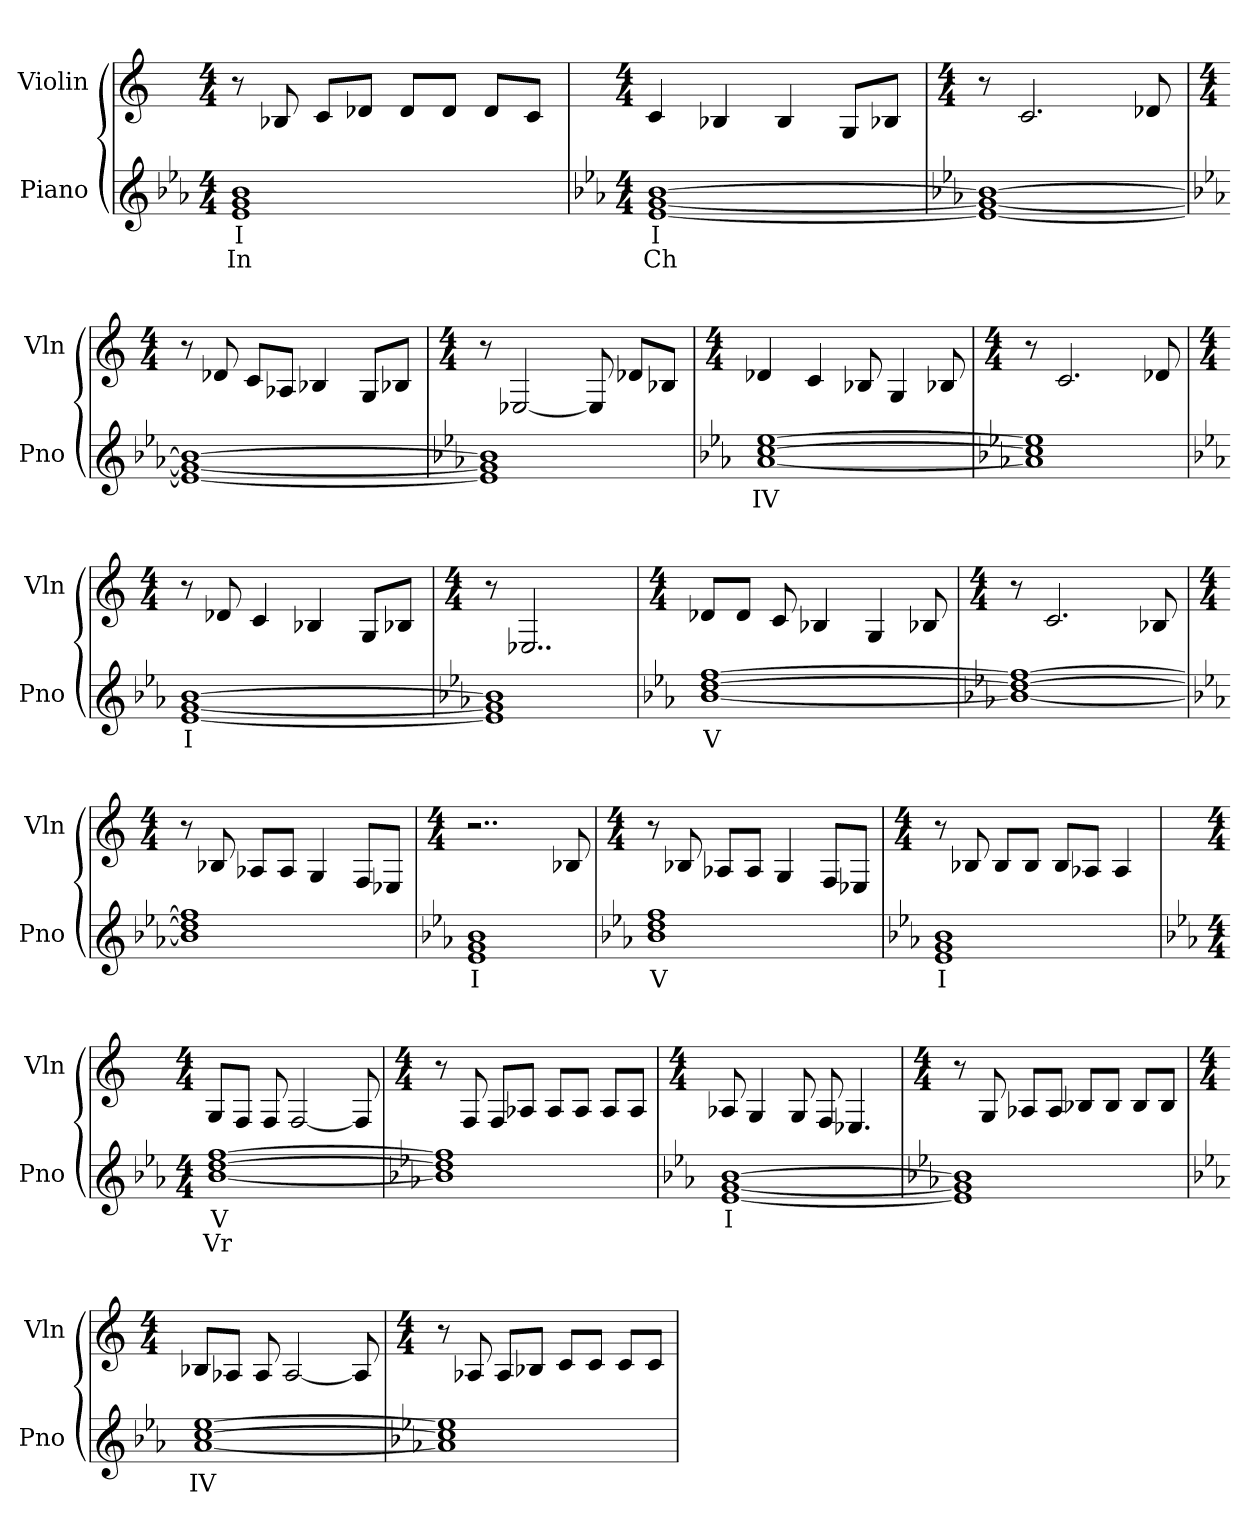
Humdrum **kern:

**kern	**text	**text	**kern
*part2	*part2	*part2	*part1
*staff2	*staff2	*staff2	*staff1
*I"Piano	*	*	*I"Violin
*I'Pno	*	*	*I'Vln
*k[b-e-a-]	*	*	*
*E-:	*	*	*
*M4/4	*	*	*M4/4
=	=	=	=
1e- 1g 1b-	I	In	8r
.	.	.	8B-X
.	.	.	8cL
.	.	.	8d-XJ
.	.	.	8d-L
.	.	.	8d-J
.	.	.	8d-L
.	.	.	8cJ
=	=	=	=
*k[b-e-a-]	*	*	*
*E-:	*	*	*
*M4/4	*	*	*M4/4
[1e- [1g [1b-	I	Ch	4c
.	.	.	4B-X
.	.	.	4B-
.	.	.	8GL
.	.	.	8B-XJ
=	=	=	=
*k[b-e-a-]	*	*	*
*E-:	*	*	*
*	*	*	*M4/4
1e-_ 1g_ 1b-_	.	.	8r
.	.	.	2.c
.	.	.	8d-X
=	=	=	=
*k[b-e-a-]	*	*	*
*E-:	*	*	*
*	*	*	*M4/4
1e-_ 1g_ 1b-_	.	.	8r
.	.	.	8d-X
.	.	.	8cL
.	.	.	8A-XJ
.	.	.	4B-X
.	.	.	8GL
.	.	.	8B-XJ
=	=	=	=
*k[b-e-a-]	*	*	*
*E-:	*	*	*
*	*	*	*M4/4
1e-] 1g] 1b-]	.	.	8r
.	.	.	[2E-X
.	.	.	8E-]
.	.	.	8d-XL
.	.	.	8B-XJ
=	=	=	=
*k[b-e-a-]	*	*	*
*E-:	*	*	*
*	*	*	*M4/4
[1a- [1cc [1ee-	IV	.	4d-X
.	.	.	4c
.	.	.	8B-X
.	.	.	4G
.	.	.	8B-X
=	=	=	=
*k[b-e-a-]	*	*	*
*E-:	*	*	*
*	*	*	*M4/4
1a-] 1cc] 1ee-]	.	.	8r
.	.	.	2.c
.	.	.	8d-X
=	=	=	=
*k[b-e-a-]	*	*	*
*E-:	*	*	*
*	*	*	*M4/4
[1e- [1g [1b-	I	.	8r
.	.	.	8d-X
.	.	.	4c
.	.	.	4B-X
.	.	.	8GL
.	.	.	8B-XJ
=	=	=	=
*k[b-e-a-]	*	*	*
*E-:	*	*	*
*	*	*	*M4/4
1e-] 1g] 1b-]	.	.	8r
.	.	.	2..E-X
=	=	=	=
*k[b-e-a-]	*	*	*
*E-:	*	*	*
*	*	*	*M4/4
[1b- [1dd [1ff	V	.	8d-XL
.	.	.	8d-J
.	.	.	8c
.	.	.	4B-X
.	.	.	4G
.	.	.	8B-X
=	=	=	=
*k[b-e-a-]	*	*	*
*E-:	*	*	*
*	*	*	*M4/4
1b-_ 1dd_ 1ff_	.	.	8r
.	.	.	2.c
.	.	.	8B-X
=	=	=	=
*k[b-e-a-]	*	*	*
*E-:	*	*	*
*	*	*	*M4/4
1b-] 1dd] 1ff]	.	.	8r
.	.	.	8B-X
.	.	.	8A-XL
.	.	.	8A-J
.	.	.	4G
.	.	.	8FL
.	.	.	8E-XJ
=	=	=	=
*k[b-e-a-]	*	*	*
*E-:	*	*	*
*	*	*	*M4/4
1e- 1g 1b-	I	.	2..r
.	.	.	8B-X
=	=	=	=
*k[b-e-a-]	*	*	*
*E-:	*	*	*
*	*	*	*M4/4
1b- 1dd 1ff	V	.	8r
.	.	.	8B-X
.	.	.	8A-XL
.	.	.	8A-J
.	.	.	4G
.	.	.	8FL
.	.	.	8E-XJ
=	=	=	=
*k[b-e-a-]	*	*	*
*E-:	*	*	*
*	*	*	*M4/4
1e- 1g 1b-	I	.	8r
.	.	.	8B-X
.	.	.	8B-L
.	.	.	8B-J
.	.	.	8B-L
.	.	.	8A-XJ
.	.	.	4A-
=	=	=	=
*k[b-e-a-]	*	*	*
*E-:	*	*	*
*M4/4	*	*	*M4/4
[1b- [1dd [1ff	V	Vr	8GL
.	.	.	8FJ
.	.	.	8F
.	.	.	[2F
.	.	.	8F]
=	=	=	=
*k[b-e-a-]	*	*	*
*E-:	*	*	*
*	*	*	*M4/4
1b-] 1dd] 1ff]	.	.	8r
.	.	.	8F
.	.	.	8FL
.	.	.	8A-XJ
.	.	.	8A-L
.	.	.	8A-J
.	.	.	8A-L
.	.	.	8A-J
=	=	=	=
*k[b-e-a-]	*	*	*
*E-:	*	*	*
*	*	*	*M4/4
[1e- [1g [1b-	I	.	8A-X
.	.	.	4G
.	.	.	8G
.	.	.	8F
.	.	.	4.E-X
=	=	=	=
*k[b-e-a-]	*	*	*
*E-:	*	*	*
*	*	*	*M4/4
1e-] 1g] 1b-]	.	.	8r
.	.	.	8G
.	.	.	8A-XL
.	.	.	8A-J
.	.	.	8B-XL
.	.	.	8B-J
.	.	.	8B-L
.	.	.	8B-J
=	=	=	=
*k[b-e-a-]	*	*	*
*E-:	*	*	*
*	*	*	*M4/4
[1a- [1cc [1ee-	IV	.	8B-XL
.	.	.	8A-XJ
.	.	.	8A-
.	.	.	[2A-
.	.	.	8A-]
=	=	=	=
*k[b-e-a-]	*	*	*
*E-:	*	*	*
*	*	*	*M4/4
1a-] 1cc] 1ee-]	.	.	8r
.	.	.	8A-X
.	.	.	8A-L
.	.	.	8B-XJ
.	.	.	8cL
.	.	.	8cJ
.	.	.	8cL
.	.	.	8cJ
=	=	=	=
*-	*-	*-	*-
